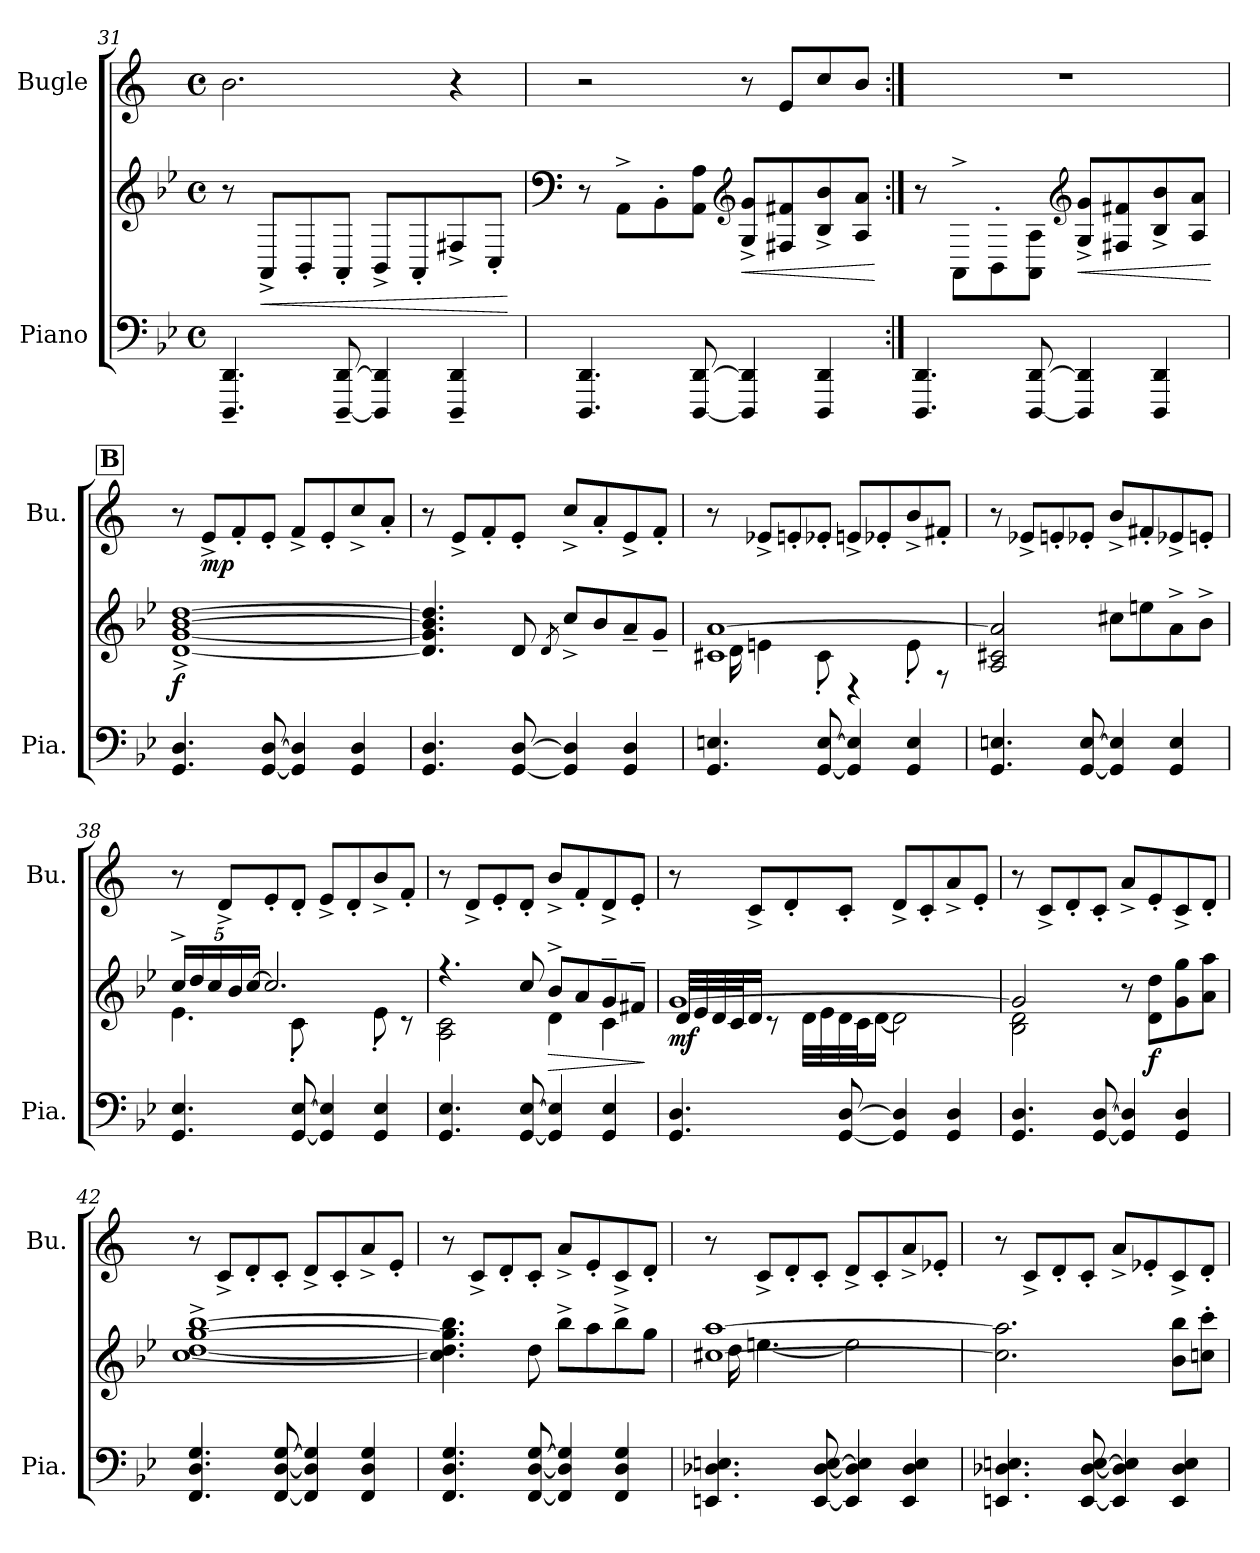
**kern	**kern	**dynam	**kern	**dynam
*part2	*part2	*part2	*part1	*part1
*staff3	*staff2	*staff2/3	*staff1	*staff1
*I"Piano	*	*	*I"Bugle	*
*I'Pia.	*	*	*I'Bu.	*
*clefF4	*clefG2	*	*clefG2	*
*	*	*	*ITrd1c2	*
*k[b-e-]	*k[b-e-]	*	*k[b-e-]	*
*M4/4	*M4/4	*	*M4/4	*
*met(c)	*met(c)	*	*met(c)	*
=31	=31	=31	=31	=31
4.DDD/~ 4.DD/~	8r	.	2.a\	.
!	!	!LO:HP:b	!	!
.	8AA^/L	<	.	.
.	8BB-'/	.	.	.
[8DDD/~ [8DD/~	8AA'/J	.	.	.
4DDD/] 4DD/]	8BB-^/L	.	.	.
.	8AA'/	.	.	.
4DDD/~ 4DD/~	8F#X^/	.	4r	.
.	8C'/J	.	.	.
.	.	[	.	.
!!LO:LB:g=z
=32	=32	=32	=32	=32
*	*clefF4	*	*	*
4.DDD/ 4.DD/	8r	.	2r	.
.	8AA^\L	.	.	.
.	8BB-'\	.	.	.
[8DDD/ [8DD/	8AA\ 8A\J	.	.	.
*	*clefG2	*	*	*
!	!	!LO:HP:b	!	!
4DDD/] 4DD/]	8G/^ 8g/^L	<	8r	.
.	8F#X/ 8f#X/	.	8d/L	.
4DDD/ 4DD/	8B-/^ 8b-/^	.	8b-/	.
.	8A/ 8a/J	.	8a/J	.
.	.	[	.	.
=33:|!	=33:|!	=33:|!	=33:|!	=33:|!
4.DDD/ 4.DD/	8r	.	1r	.
.	8AA^\L	.	.	.
.	8BB-'\	.	.	.
[8DDD/ [8DD/	8AA\ 8A\J	.	.	.
*	*clefG2	*	*	*
!	!	!LO:HP:b	!	!
4DDD/] 4DD/]	8G/^ 8g/^L	<	.	.
.	8F#X/ 8f#X/	.	.	.
4DDD/ 4DD/	8B-/^ 8b-/^	.	.	.
.	8A/ 8a/J	.	.	.
.	.	[	.	.
!!LO:REH:place=s1:a:B:fs=14:t=B
=34	=34	=34	=34	=34
!	!	!LO:DY:b	!	!
4.GG/ 4.D/	[1d^ [1g^ [1b-^ [1dd^	f	8r	.
!	!	!	!	!LO:DY:b
.	.	.	8d^/L	mp
.	.	.	8e-'/	.
[8GG/ [8D/	.	.	8d'/J	.
4GG/] 4D/]	.	.	8e-^/L	.
.	.	.	8d'/	.
4GG/ 4D/	.	.	8b-^/	.
.	.	.	8g'/J	.
!!LO:LB:g=z
=35	=35	=35	=35	=35
4.GG/ 4.D/	4.d/] 4.g/] 4.b-/] 4.dd/]	.	8r	.
.	.	.	8d^/L	.
.	.	.	8e-'/	.
[8GG/ [8D/	8d/	.	8d'/J	.
.	8qd/	.	.	.
4GG/] 4D/]	8cc^/L	.	8b-^/L	.
.	8b-/	.	8g'/	.
4GG/ 4D/	8a~/	.	8d^/	.
.	8g~/J	.	8e-'/J	.
=36	=36	=36	=36	=36
*	*^	*	*	*
4.GG/ 4.En/	1c#X [1a	16ryy	.	8r	.
.	.	16d\	.	.	.
.	.	4en\	.	8d-X^/L	.
.	.	.	.	8dn'/	.
[8GG/ [8E/	.	8c#'\	.	8d-X'/J	.
4GG/] 4E/]	.	4r	.	8dn^/L	.
.	.	.	.	8d-X'/	.
4GG/ 4E/	.	8e'\	.	8a^/	.
.	.	8r	.	8en'/J	.
*	*v	*v	*	*	*
=37	=37	=37	=37	=37
4.GG/ 4.En/	2A/ 2c#X/ 2a/]	.	8r	.
.	.	.	8d-X^/L	.
.	.	.	8dn'/	.
[8GG/ [8E/	.	.	8d-X'/J	.
4GG/] 4E/]	8cc#X\L	.	8a^/L	.
.	8een\	.	8en'/	.
4GG/ 4E/	8a^\	.	8d-X^/	.
.	8b-^\J	.	8dn'/J	.
!!LO:PB:g=z
=38	=38	=38	=38	=38
*	*Xbrackettup	*	*	*
*	*^	*	*	*
4.GG/ 4.E-/	20cc^/LL	4.e-\	.	8r	.
.	20dd/	.	.	.	.
.	20cc/	.	.	.	.
.	.	.	.	8c^/L	.
.	20b-/	.	.	.	.
.	[20cc/JJ	.	.	.	.
.	2.cc/]	.	.	8d'/	.
[8GG/ [8E-/	.	8c'\	.	8c'/J	.
4GG/] 4E-/]	.	4ryy	.	8d^/L	.
.	.	.	.	8c'/	.
4GG/ 4E-/	.	8e-'\	.	8a^/	.
.	.	8r	.	8e-'/J	.
=39	=39	=39	=39	=39	=39
4.GG/ 4.E-/	4.r	2A\ 2c\	.	8r	.
.	.	.	.	8c^/L	.
.	.	.	.	8d'/	.
[8GG/ [8E-/	8cc/	.	.	8c'/J	.
!	!	!	!LO:HP:b	!	!
4GG/] 4E-/]	8b-^/L	4d\	>	8a^/L	.
.	8a/	.	.	8e-'/	.
4GG/ 4E-/	8g~/	4c\	.	8c^/	.
.	8f#X~/J	.	.	8d'/J	.
*	*v	*v	*	*	*
.	.	]	.	.
=40	=40	=40	=40	=40
*	*^	*	*	*
!	!	!	!LO:DY:b	!	!
4.GG/ 4.D/	[1g	32d/LLL	mf	8r	.
.	.	32e-/	.	.	.
.	.	32d/	.	.	.
.	.	32c/J	.	.	.
.	.	16d/JJ	.	8B-^/L	.
.	.	8r	.	.	.
.	.	.	.	8c'/	.
.	.	32d\LLL	.	.	.
.	.	32e-\	.	.	.
[8GG/ [8D/	.	32d\	.	8B-'/J	.
.	.	32c\J	.	.	.
.	.	[16d\JJ	.	.	.
4GG/] 4D/]	.	2d\]	.	8c^/L	.
.	.	.	.	8B-'/	.
4GG/ 4D/	.	.	.	8g^/	.
.	.	.	.	8d'/J	.
!!LO:LB:g=z
=41	=41	=41	=41	=41	=41
4.GG/ 4.D/	2g/]	2B-\ 2d\	.	8r	.
.	.	.	.	8B-^/L	.
.	.	.	.	8c'/	.
[8GG/ [8D/	.	.	.	8B-'/J	.
4GG/] 4D/]	8r	2ryy	.	8g^/L	.
!	!	!	!LO:DY:b	!	!
.	8d\ 8dd\L	.	f	8d'/	.
4GG/ 4D/	8g\ 8gg\	.	.	8B-^/	.
.	8a\ 8aa\J	.	.	8c'/J	.
*	*v	*v	*	*	*
=42	=42	=42	=42	=42
4.FF/ 4.D/ 4.G/	[1cc^ [1dd^ [1gg^ [1bb-^	.	8r	.
.	.	.	8B-^/L	.
.	.	.	8c'/	.
[8FF/ [8D/ [8G/	.	.	8B-'/J	.
4FF/] 4D/] 4G/]	.	.	8c^/L	.
.	.	.	8B-'/	.
4FF/ 4D/ 4G/	.	.	8g^/	.
.	.	.	8d'/J	.
=43	=43	=43	=43	=43
4.FF/ 4.D/ 4.G/	4.cc\] 4.dd\] 4.gg\] 4.bb-\]	.	8r	.
.	.	.	8B-^/L	.
.	.	.	8c'/	.
[8FF/ [8D/ [8G/	8dd\	.	8B-'/J	.
4FF/] 4D/] 4G/]	8bb-^\L	.	8g^/L	.
.	8aa\	.	8d'/	.
4FF/ 4D/ 4G/	8bb-^\	.	8B-^/	.
.	8gg\J	.	8c'/J	.
!!LO:LB:g=z
=44	=44	=44	=44	=44
*	*^	*	*	*
4.EEn/ 4.D-X/ 4.En/	[1cc#X [1aa	16ryy	.	8r	.
.	.	16dd\	.	.	.
.	.	[4.een\	.	8B-^/L	.
.	.	.	.	8c'/	.
[8EE/ [8D-/ [8E/	.	.	.	8B-'/J	.
4EE/] 4D-/] 4E/]	.	2ee\]	.	8c^/L	.
.	.	.	.	8B-'/	.
4EE/ 4D-/ 4E/	.	.	.	8g^/	.
.	.	.	.	8d-X'/J	.
*	*v	*v	*	*	*
=45	=45	=45	=45	=45
4.EEn/ 4.D-X/ 4.En/	2.cc#\] 2.aa\]	.	8r	.
.	.	.	8B-^/L	.
.	.	.	8c'/	.
[8EE/ [8D-/ [8E/	.	.	8B-'/J	.
4EE/] 4D-/] 4E/]	.	.	8g^/L	.
.	.	.	8d-X'/	.
4EE/ 4D-/ 4E/	8b-\ 8bb-\L	.	8B-^/	.
.	8ccn\' 8ccc\'J	.	8c'/J	.
=	=	=	=	=
*-	*-	*-	*-	*-
